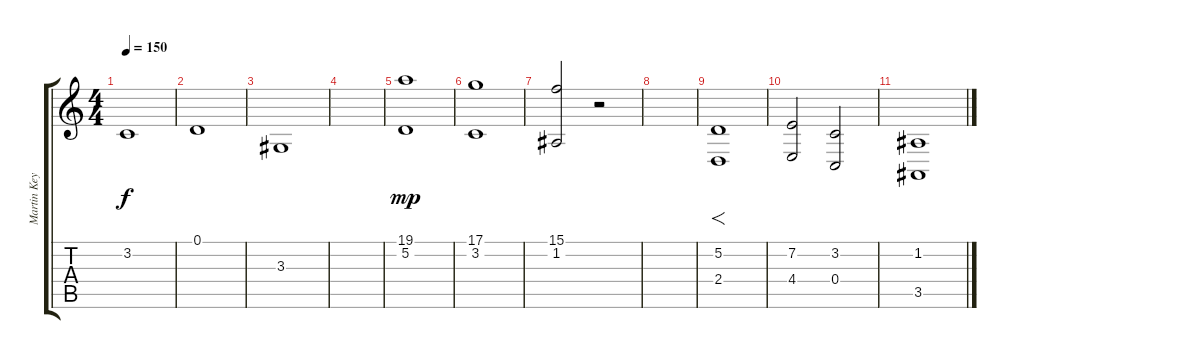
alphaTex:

\track ("Martin Keyboard2" "Martin Key") {instrument stringensemble1}
\staff {score tabs}
\tuning (D4 A3 F3 C3 G2 D2) {hide}
\ts (4 4)
\tempo 150
\clef g2
\ks c
3.2.1{dy f} |
0.1.1 |
3.3.1 |
|
(19.1 5.2).1{dy mp} |
(17.1 3.2).1 |
(15.1 1.2).2 r.2 |
|
(5.2 2.4).1{f} |
(7.2 4.4).2 (3.2 0.4).2 |
(1.2 3.5).1
